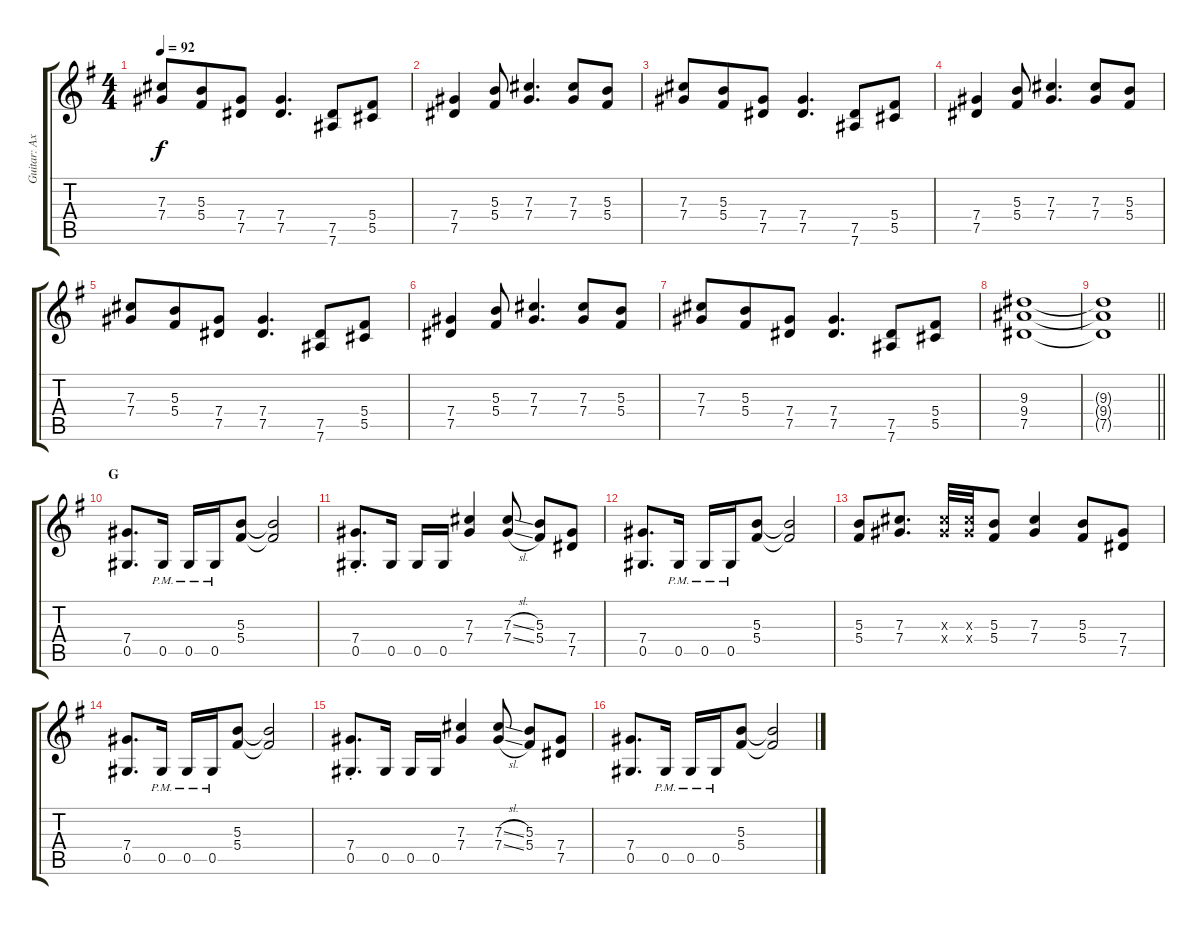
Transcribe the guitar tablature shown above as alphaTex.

\track ("Guitar: Axel" "Guitar: Ax") {instrument electricguitarclean}
\staff {score tabs}
\tuning (Eb4 Bb3 Gb3 Db3 Ab2 Eb2) {hide}
\ts (4 4)
\tempo 92
\clef g2
\ks g
(7.3 7.4).8{dy f} (5.3 5.4).8{beam merge} (7.4 7.5).8 (7.4 7.5).4{d} (7.5 7.6).8 (5.4 5.5).8 |
(7.4 7.5).4 (5.3 5.4).8 (7.3 7.4).4{d} (7.3 7.4).8 (5.3 5.4).8 |
(7.3 7.4).8 (5.3 5.4).8{beam merge} (7.4 7.5).8 (7.4 7.5).4{d} (7.5 7.6).8 (5.4 5.5).8 |
(7.4 7.5).4 (5.3 5.4).8 (7.3 7.4).4{d} (7.3 7.4).8 (5.3 5.4).8 |
(7.3 7.4).8 (5.3 5.4).8{beam merge} (7.4 7.5).8 (7.4 7.5).4{d} (7.5 7.6).8 (5.4 5.5).8 |
(7.4 7.5).4 (5.3 5.4).8 (7.3 7.4).4{d} (7.3 7.4).8 (5.3 5.4).8 |
(7.3 7.4).8 (5.3 5.4).8{beam merge} (7.4 7.5).8 (7.4 7.5).4{d} (7.5 7.6).8 (5.4 5.5).8 |
(9.3 9.4 7.5).1 |
\barLineRight lightlight
(9.3{t} 9.4{t} 7.5{t}).1 |
\section ("" "G")
(7.4 0.5).8{d} 0.5{pm}.16 0.5{pm}.16 0.5{pm}.16 (5.3 5.4).8 (5.3{t} 5.4{t}).2 |
(7.4{st} 0.5{st}).8{d} 0.5.16 0.5.16 0.5.16 (7.3 7.4).4 (7.3{sl} 7.4{sl}).8 (5.3 5.4).8 (7.4 7.5).8 |
(7.4 0.5).8{d} 0.5{pm}.16 0.5{pm}.16 0.5{pm}.16 (5.3 5.4).8 (5.3{t} 5.4{t}).2 |
(5.3 5.4).8 (7.3 7.4).8{d} (7.3{x} 7.4{x}).32 (7.3{x} 7.4{x}).32 (5.3 5.4).8 (7.3 7.4).4 (5.3 5.4).8 (7.4 7.5).8 |
(7.4 0.5).8{d} 0.5{pm}.16 0.5{pm}.16 0.5{pm}.16 (5.3 5.4).8 (5.3{t} 5.4{t}).2 |
(7.4{st} 0.5{st}).8{d} 0.5.16 0.5.16 0.5.16 (7.3 7.4).4 (7.3{sl} 7.4{sl}).8 (5.3 5.4).8 (7.4 7.5).8 |
(7.4 0.5).8{d} 0.5{pm}.16 0.5{pm}.16 0.5{pm}.16 (5.3 5.4).8 (5.3{t} 5.4{t}).2
